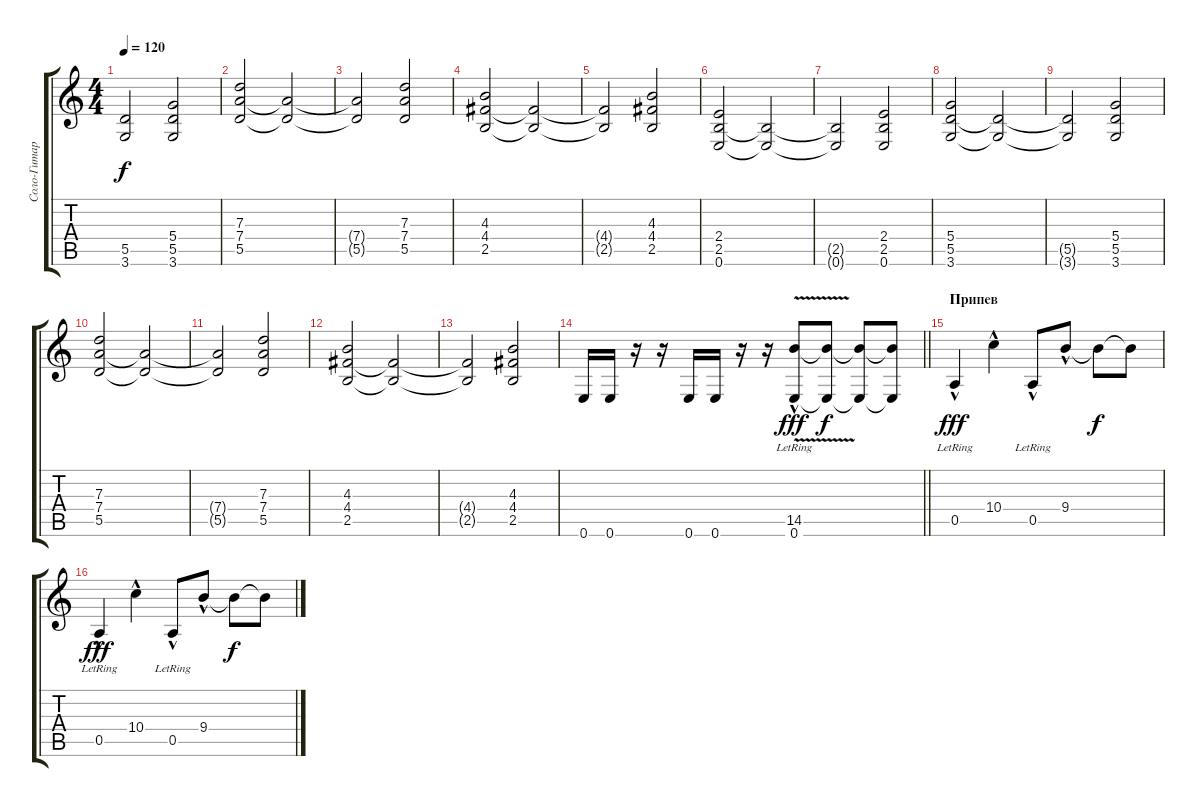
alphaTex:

\track ("Соло-Гитара" "Соло-Гитар") {instrument overdrivenguitar}
\staff {score tabs}
\tuning (E4 B3 G3 D3 A2 E2) {hide}
\ts (4 4)
\tempo 120
\clef g2
\ks c
(5.5{t} 3.6{t}).2{dy f} (5.4 5.5 3.6).2 |
(7.3 7.4 5.5).2 (7.4{t} 5.5{t}).2 |
(7.4{t} 5.5{t}).2 (7.3 7.4 5.5).2 |
(4.3 4.4 2.5).2 (4.4{t} 2.5{t}).2 |
(4.4{t} 2.5{t}).2 (4.3 4.4 2.5).2 |
(2.4 2.5 0.6).2 (2.5{t} 0.6{t}).2 |
(2.5{t} 0.6{t}).2 (2.4 2.5 0.6).2 |
(5.4 5.5 3.6).2 (5.5{t} 3.6{t}).2 |
(5.5{t} 3.6{t}).2 (5.4 5.5 3.6).2 |
(7.3 7.4 5.5).2 (7.4{t} 5.5{t}).2 |
(7.4{t} 5.5{t}).2 (7.3 7.4 5.5).2 |
(4.3 4.4 2.5).2 (4.4{t} 2.5{t}).2 |
(4.4{t} 2.5{t}).2 (4.3 4.4 2.5).2 |
\barLineRight lightlight
0.6.16 0.6.16 r.16 r.16 0.6.16 0.6.16 r.16 r.16 (14.5{v hac lr} 0.6).8{dy fff} (14.5{t} 0.6{t}).8{dy f} (14.5{t} 0.6{t}).8 (14.5{t} 0.6{t}).8 |
\section ("" "Припев")
0.5{hac lr}.4{dy fff} 10.4{hac}.4 0.5{hac lr}.8 9.4{hac}.8 9.4{t}.8{dy f} 9.4{t}.8 |
0.5{hac lr}.4{dy fff} 10.4{hac}.4 0.5{hac lr}.8 9.4{hac}.8 9.4{t}.8{dy f} 9.4{t}.8
